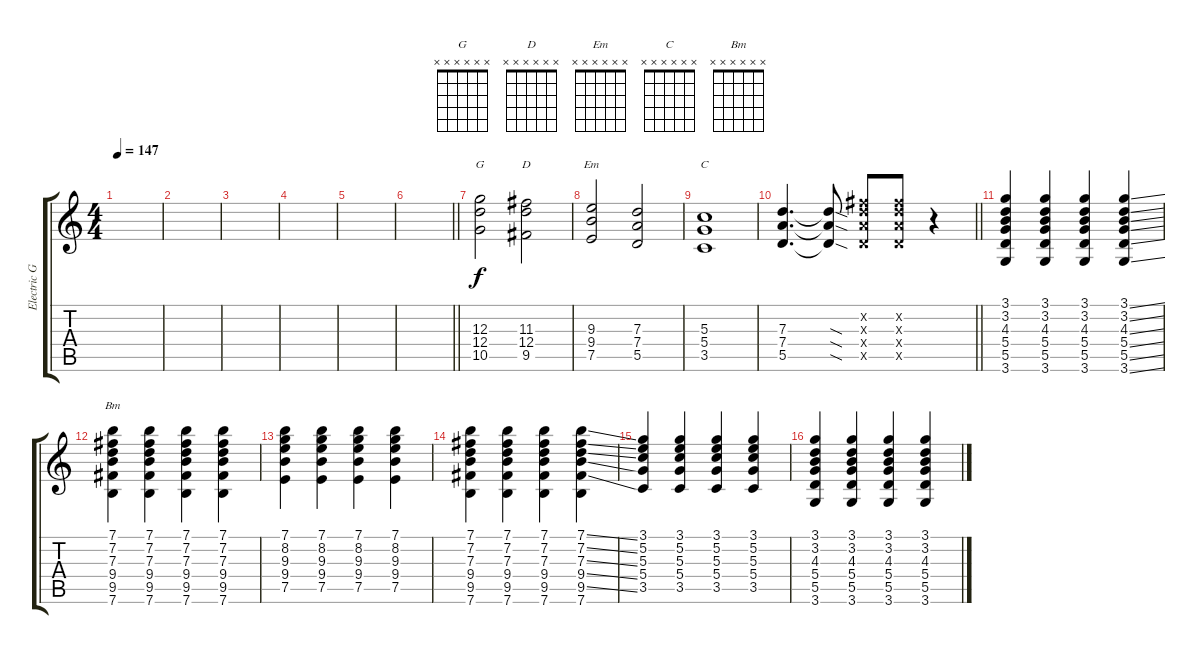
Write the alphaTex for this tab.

\track ("Electric Guitar" "Electric G") {instrument overdrivenguitar}
\staff {score tabs}
\tuning (E4 B3 G3 D3 A2 E2) {hide}
\chord ("G" x x x x x x)
\chord ("D" x x x x x x)
\chord ("Em" x x x x x x)
\chord ("C" x x x x x x)
\chord ("Bm" x x x x x x)
\ts (4 4)
\tempo 147
\clef g2
\ks c
|
|
|
|
|
\barLineRight lightlight
|
(12.3 12.4 10.5).2{ch "G"} (11.3 12.4 9.5).2{ch "D"} |
(9.3 9.4 7.5).2{ch "Em"} (7.3 7.4 5.5).2 |
(5.3 5.4 3.5).1{ch "C"} |
\barLineRight lightlight
(7.3 7.4 5.5).4{d} (7.3{sod t} 7.4{sod t} 5.5{sod t}).8 (7.2{x} 7.3{x} 7.4{x} 5.5{x}).8 (7.2{x} 7.3{x} 7.4{x} 5.5{x}).8 r.4 |
(3.1 3.2 4.3 5.4 5.5 3.6).4 (3.1 3.2 4.3 5.4 5.5 3.6).4 (3.1 3.2 4.3 5.4 5.5 3.6).4 (3.1{ss} 3.2{ss} 4.3{ss} 5.4{ss} 5.5{ss} 3.6{ss}).4 |
(7.1 7.2 7.3 9.4 9.5 7.6).4{ch "Bm"} (7.1 7.2 7.3 9.4 9.5 7.6).4 (7.1 7.2 7.3 9.4 9.5 7.6).4 (7.1 7.2 7.3 9.4 9.5 7.6).4 |
(7.1 8.2 9.3 9.4 7.5).4 (7.1 8.2 9.3 9.4 7.5).4 (7.1 8.2 9.3 9.4 7.5).4 (7.1 8.2 9.3 9.4 7.5).4 |
(7.1 7.2 7.3 9.4 9.5 7.6).4 (7.1 7.2 7.3 9.4 9.5 7.6).4 (7.1 7.2 7.3 9.4 9.5 7.6).4 (7.1{ss} 7.2{ss} 7.3{ss} 9.4{ss} 9.5{ss} 7.6).4 |
(3.1 5.2 5.3 5.4 3.5).4 (3.1 5.2 5.3 5.4 3.5).4 (3.1 5.2 5.3 5.4 3.5).4 (3.1 5.2 5.3 5.4 3.5).4 |
(3.1 3.2 4.3 5.4 5.5 3.6).4 (3.1 3.2 4.3 5.4 5.5 3.6).4 (3.1 3.2 4.3 5.4 5.5 3.6).4 (3.1{ss} 3.2{ss} 4.3{ss} 5.4{ss} 5.5{ss} 3.6{ss}).4
